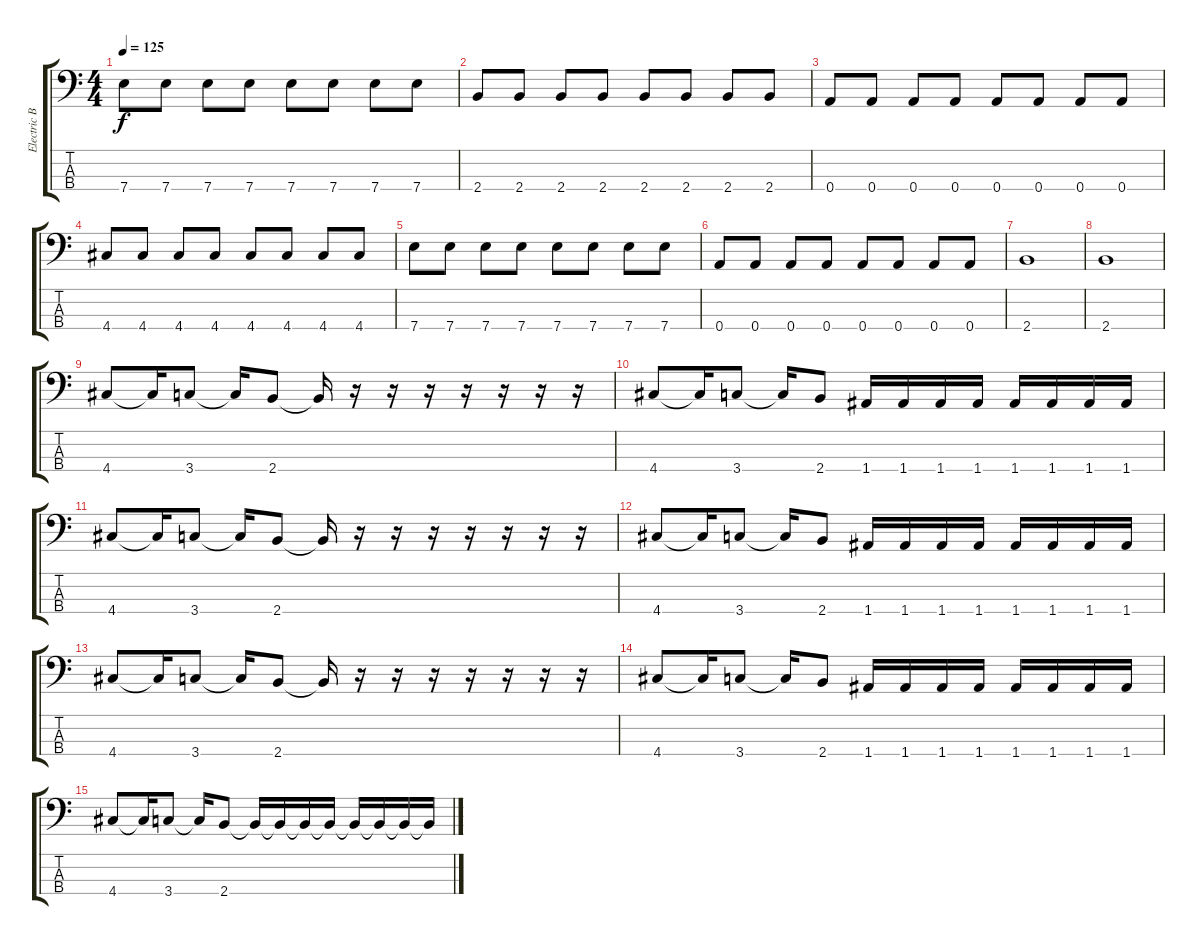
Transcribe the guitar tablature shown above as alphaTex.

\track ("Electric Bass-Electric Bass(finger)" "Electric B") {instrument electricbassfinger}
\staff {score tabs}
\tuning (D2 A2 E1 A1) {hide}
\ts (4 4)
\tempo 125
\clef f4
\ks c
7.4.8{dy f} 7.4.8 7.4.8 7.4.8 7.4.8 7.4.8 7.4.8 7.4.8 |
2.4.8 2.4.8 2.4.8 2.4.8 2.4.8 2.4.8 2.4.8 2.4.8 |
0.4.8 0.4.8 0.4.8 0.4.8 0.4.8 0.4.8 0.4.8 0.4.8 |
4.4.8 4.4.8 4.4.8 4.4.8 4.4.8 4.4.8 4.4.8 4.4.8 |
7.4.8 7.4.8 7.4.8 7.4.8 7.4.8 7.4.8 7.4.8 7.4.8 |
0.4.8 0.4.8 0.4.8 0.4.8 0.4.8 0.4.8 0.4.8 0.4.8 |
2.4.1 |
2.4.1 |
4.4.8 4.4{t}.16 3.4.8 3.4{t}.16 2.4.8 2.4{t}.16 r.16 r.16 r.16 r.16 r.16 r.16 r.16 |
4.4.8 4.4{t}.16 3.4.8 3.4{t}.16 2.4.8 1.4.16 1.4.16 1.4.16 1.4.16 1.4.16 1.4.16 1.4.16 1.4.16 |
4.4.8 4.4{t}.16 3.4.8 3.4{t}.16 2.4.8 2.4{t}.16 r.16 r.16 r.16 r.16 r.16 r.16 r.16 |
4.4.8 4.4{t}.16 3.4.8 3.4{t}.16 2.4.8 1.4.16 1.4.16 1.4.16 1.4.16 1.4.16 1.4.16 1.4.16 1.4.16 |
4.4.8 4.4{t}.16 3.4.8 3.4{t}.16 2.4.8 2.4{t}.16 r.16 r.16 r.16 r.16 r.16 r.16 r.16 |
4.4.8 4.4{t}.16 3.4.8 3.4{t}.16 2.4.8 1.4.16 1.4.16 1.4.16 1.4.16 1.4.16 1.4.16 1.4.16 1.4.16 |
4.4.8 4.4{t}.16 3.4.8 3.4{t}.16 2.4.8 2.4{t}.16 2.4{t}.16 2.4{t}.16 2.4{t}.16 2.4{t}.16 2.4{t}.16 2.4{t}.16 2.4{t}.16
